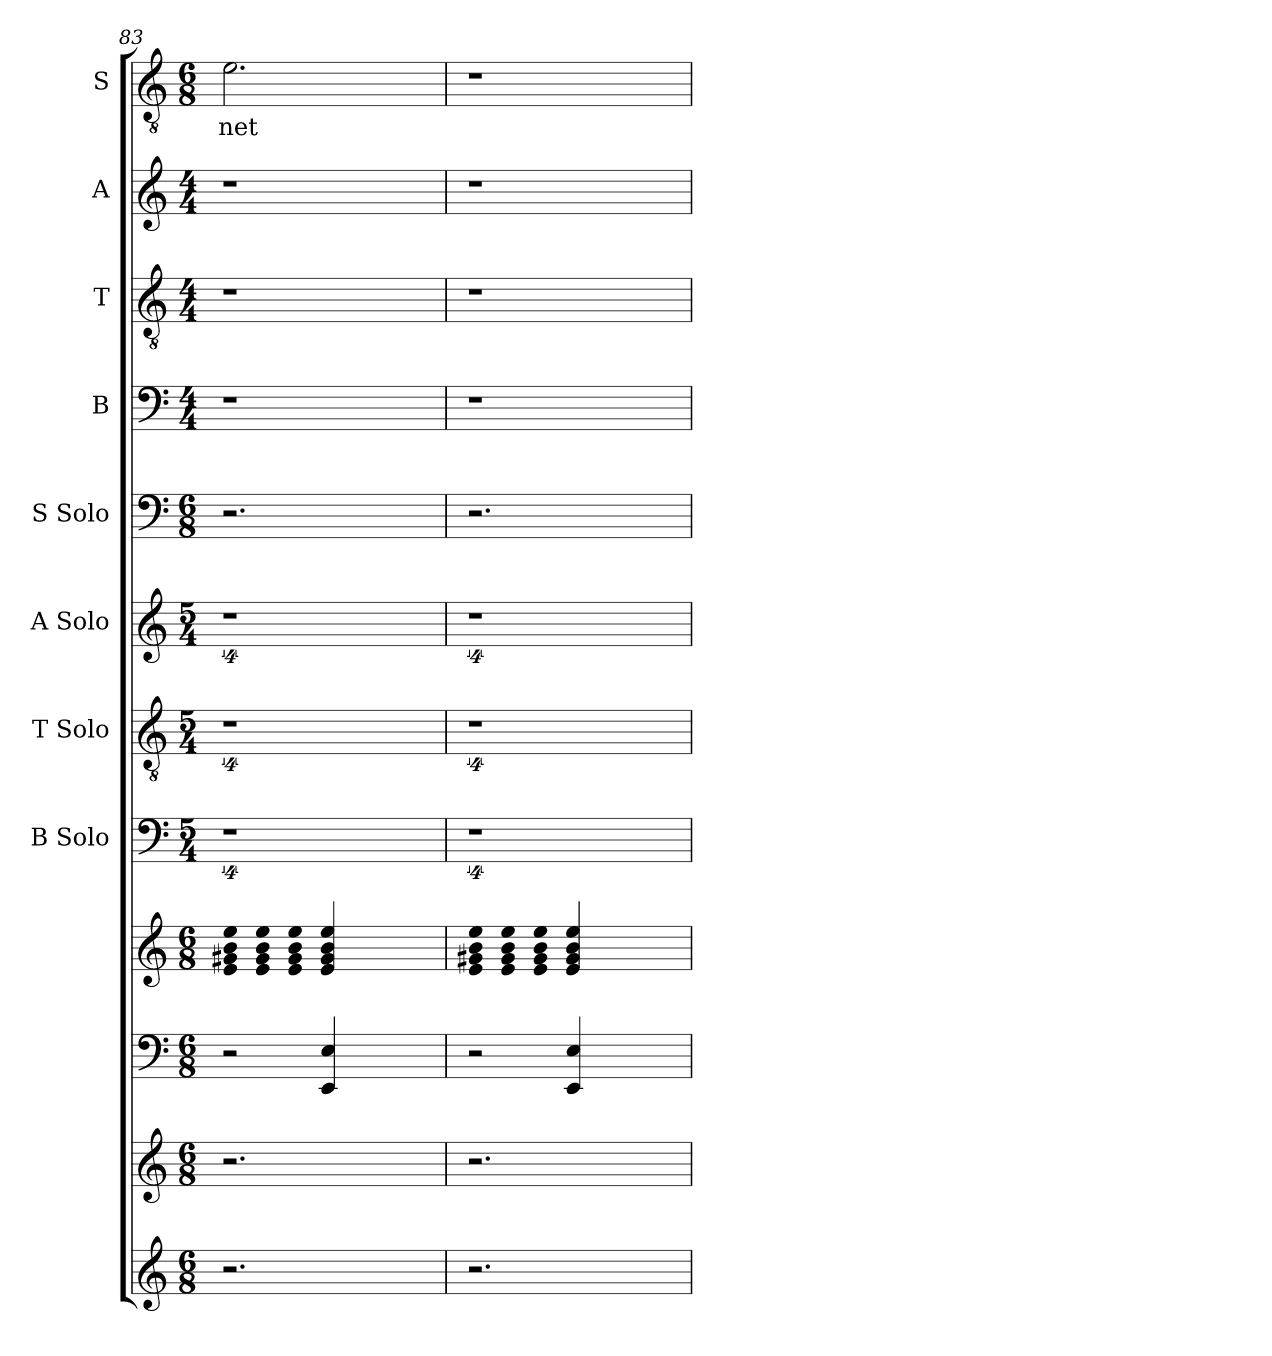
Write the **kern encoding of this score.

**kern	**kern	**kern	**kern	**kern	**kern	**kern	**kern	**kern	**kern	**kern	**kern	**text
*part12	*part11	*part10	*part9	*part8	*part7	*part6	*part5	*part4	*part3	*part2	*part1	*part1
*staff12	*staff11	*staff10	*staff9	*staff8	*staff7	*staff6	*staff5	*staff4	*staff3	*staff2	*staff1	*staff1
*	*	*	*	*I"B Solo	*I"T Solo	*I"A Solo	*I"S Solo	*I"B	*I"T	*I"A	*I"S	*
*clefG2	*clefG2	*clefF4	*clefG2	*clefF4	*clefGv2	*clefG2	*clefF4	*clefF4	*clefGv2	*clefG2	*clefGv2	*
*k[]	*k[]	*k[]	*k[]	*k[]	*k[]	*k[]	*k[]	*k[]	*k[]	*k[]	*k[]	*
*C:	*C:	*C:	*C:	*C:	*C:	*C:	*C:	*C:	*C:	*C:	*C:	*
*M6/8	*M6/8	*M6/8	*M6/8	*M5/4	*M5/4	*M5/4	*M6/8	*M4/4	*M4/4	*M4/4	*M6/8	*
*	*	*	*Xtuplet	*	*	*	*	*	*	*	*	*
=83	=83	=83	=83	=83	=83	=83	=83	=83	=83	=83	=83	=83
!	!	!	!LO:N:vis=4	!	!	!	!	!	!	!	!	!LO:LY:b
2.r	2.r	2r	4096%683e/ 4096%683g#X/ 4096%683b/ 4096%683ee/	4%5r	4%5r	4%5r	2.r	1r	1r	1r	2.e\	-net
!	!	!	!LO:N:vis=4	!	!	!	!	!	!	!	!	!
.	.	.	2048%341e/ 2048%341g#/ 2048%341b/ 2048%341ee/	.	.	.	.	.	.	.	.	.
!	!	!	!LO:N:vis=4	!	!	!	!	!	!	!	!	!
.	.	.	4096%683e/ 4096%683g#/ 4096%683b/ 4096%683ee/	.	.	.	.	.	.	.	.	.
.	.	4EE/ 4E/	4e/ 4g#/ 4b/ 4ee/	.	.	.	.	.	.	.	.	.
2ryy	2ryy	2ryy	2ryy	.	.	.	2ryy	.	.	.	2ryy	.
.	.	.	.	.	.	.	.	4ryy	4ryy	4ryy	.	.
=84	=84	=84	=84	=84	=84	=84	=84	=84	=84	=84	=84	=84
!	!	!	!LO:N:vis=4	!	!	!	!	!	!	!	!LO:N:vis=1	!
2.r	2.r	2r	4096%683e/ 4096%683g#X/ 4096%683b/ 4096%683ee/	4%5r	4%5r	4%5r	2.r	1r	1r	1r	2.r	.
!	!	!	!LO:N:vis=4	!	!	!	!	!	!	!	!	!
.	.	.	2048%341e/ 2048%341g#/ 2048%341b/ 2048%341ee/	.	.	.	.	.	.	.	.	.
!	!	!	!LO:N:vis=4	!	!	!	!	!	!	!	!	!
.	.	.	4096%683e/ 4096%683g#/ 4096%683b/ 4096%683ee/	.	.	.	.	.	.	.	.	.
.	.	4EE/ 4E/	4e/ 4g#/ 4b/ 4ee/	.	.	.	.	.	.	.	.	.
2ryy	2ryy	2ryy	2ryy	.	.	.	2ryy	.	.	.	2ryy	.
.	.	.	.	.	.	.	.	4ryy	4ryy	4ryy	.	.
=	=	=	=	=	=	=	=	=	=	=	=	=
*-	*-	*-	*-	*-	*-	*-	*-	*-	*-	*-	*-	*-
